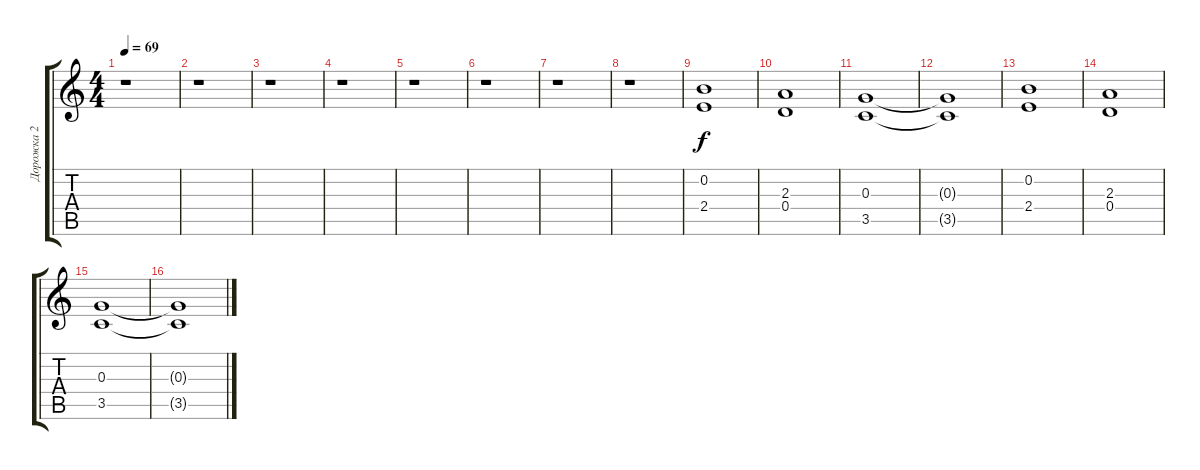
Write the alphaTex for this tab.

\track ("Дорожка 2" "Дорожка 2") {instrument distortionguitar}
\staff {score tabs}
\tuning (E4 B3 G3 D3 A2 E2) {hide}
\ts (4 4)
\tempo 69
\clef g2
\ks c
r.1{dy f} |
r.1 |
r.1 |
r.1 |
r.1 |
r.1 |
r.1 |
r.1 |
(0.2 2.4).1 |
(2.3 0.4).1 |
(0.3 3.5).1 |
(0.3{t} 3.5{t}).1 |
(0.2 2.4).1 |
(2.3 0.4).1 |
(0.3 3.5).1 |
(0.3{t} 3.5{t}).1
